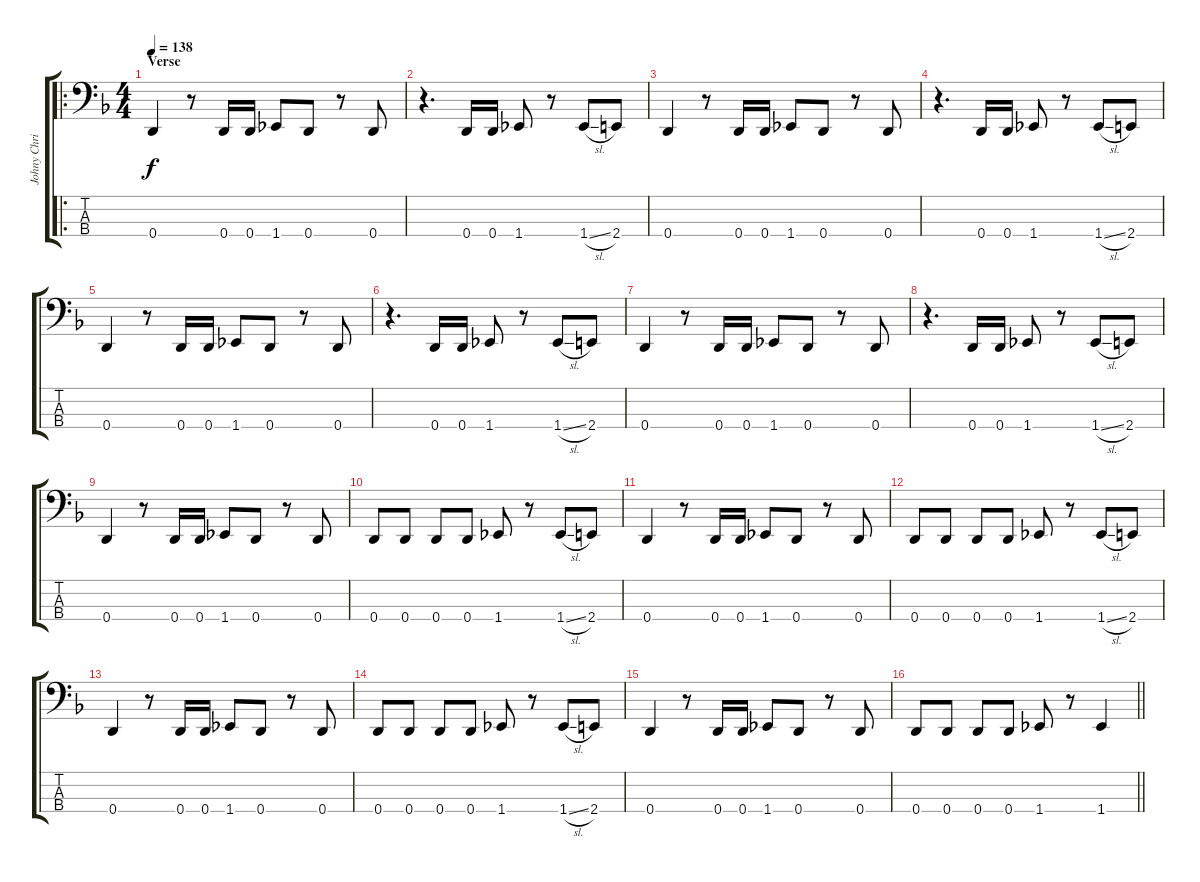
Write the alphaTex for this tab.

\track ("Johny Christ [Bass]" "Johny Chri") {instrument electricbasspick}
\staff {score tabs}
\tuning (G2 D2 A1 D1) {hide}
\ro
\ts (4 4)
\section ("" "Verse")
\tempo 138
\clef f4
\ks f
0.4.4{dy f} r.8 0.4.16 0.4.16 1.4.8 0.4.8 r.8 0.4.8 |
r.4{d} 0.4.16 0.4.16 1.4.8 r.8 1.4{sl}.8 2.4.8 |
0.4.4 r.8 0.4.16 0.4.16 1.4.8 0.4.8 r.8 0.4.8 |
r.4{d} 0.4.16 0.4.16 1.4.8 r.8 1.4{sl}.8 2.4.8 |
0.4.4 r.8 0.4.16 0.4.16 1.4.8 0.4.8 r.8 0.4.8 |
r.4{d} 0.4.16 0.4.16 1.4.8 r.8 1.4{sl}.8 2.4.8 |
0.4.4 r.8 0.4.16 0.4.16 1.4.8 0.4.8 r.8 0.4.8 |
r.4{d} 0.4.16 0.4.16 1.4.8 r.8 1.4{sl}.8 2.4.8 |
0.4.4 r.8 0.4.16 0.4.16 1.4.8 0.4.8 r.8 0.4.8 |
0.4.8 0.4.8 0.4.8 0.4.8 1.4.8 r.8 1.4{sl}.8 2.4.8 |
0.4.4 r.8 0.4.16 0.4.16 1.4.8 0.4.8 r.8 0.4.8 |
0.4.8 0.4.8 0.4.8 0.4.8 1.4.8 r.8 1.4{sl}.8 2.4.8 |
0.4.4 r.8 0.4.16 0.4.16 1.4.8 0.4.8 r.8 0.4.8 |
0.4.8 0.4.8 0.4.8 0.4.8 1.4.8 r.8 1.4{sl}.8 2.4.8 |
0.4.4 r.8 0.4.16 0.4.16 1.4.8 0.4.8 r.8 0.4.8 |
\barLineRight lightlight
0.4.8 0.4.8 0.4.8 0.4.8 1.4.8 r.8 1.4.4
